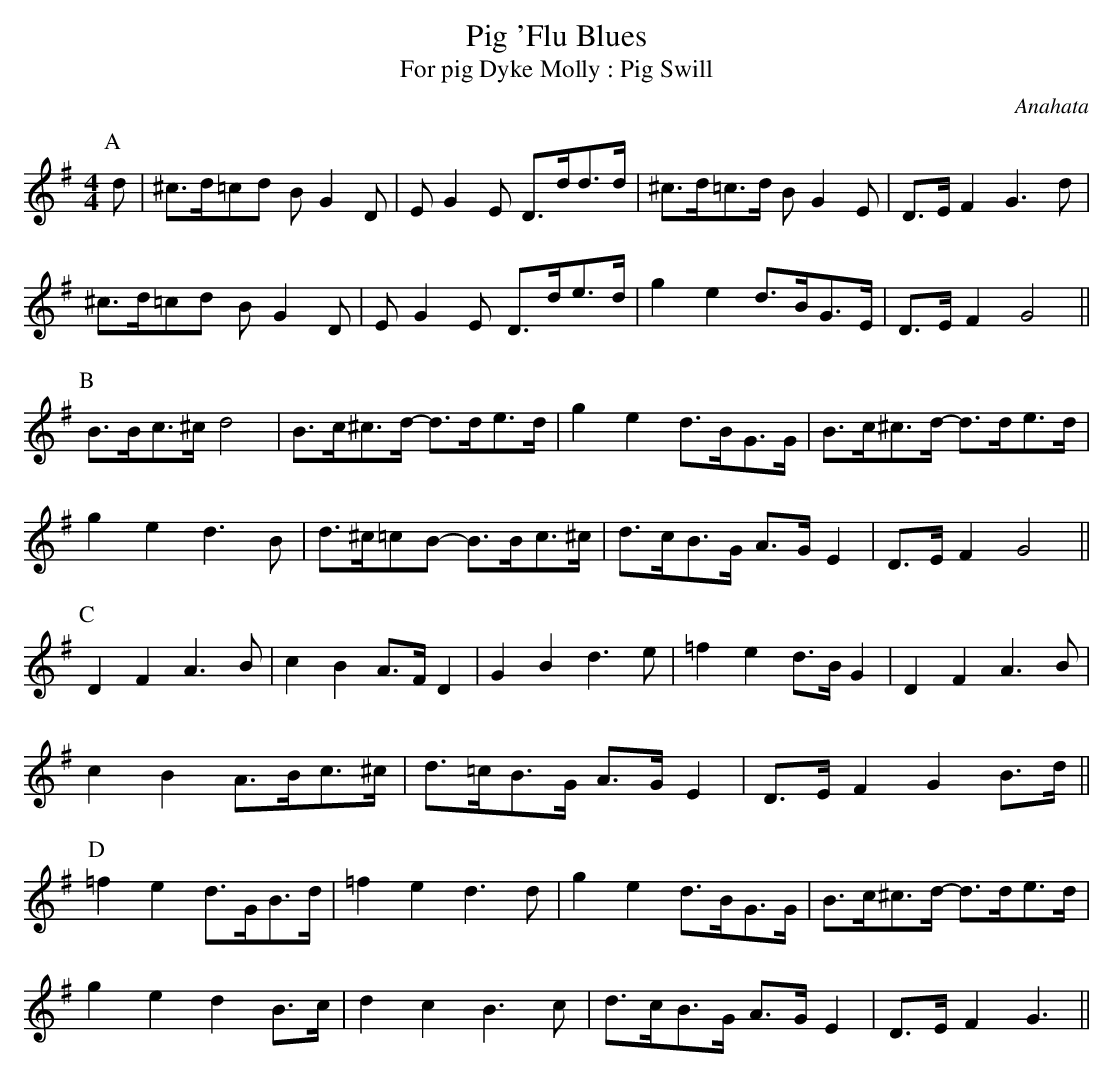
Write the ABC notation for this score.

X:1
T: Pig 'Flu Blues
T: For pig Dyke Molly : Pig Swill
C: Anahata
M: 4/4
L: 1/8
K: G
P:A
d| ^c>d=cd BG2D| EG2E D>dd>d | ^c>d=c>d BG2E | D>EF2 G3 d|
 ^c>d=cd BG2D| EG2E D>de>d |g2e2 d>BG>E | D>EF2 G4 ||
P:B
B>Bc>^c d4 |  B>c^c>d- d>de>d | g2e2 d>BG>G | B>c^c>d- d>de>d|
g2e2 d3B| d>^c=cB- B>Bc>^c | d>cB>G A>GE2 | D>EF2 G4 ||
P:C
D2F2A3B | c2B2 A>FD2 | G2B2d3e | =f2e2 d>BG2 | D2F2A3B |
c2B2A>Bc>^c | d>=cB>G A>GE2 | D>E F2 G2 B>d ||
P:D
=f2e2 d>GB>d | =f2e2 d3d | g2e2 d>BG>G | B>c^c>d- d>de>d |
g2e2d2B>c | d2c2 B3c | d>cB>G A>GE2 | D>EF2 G3 ||
